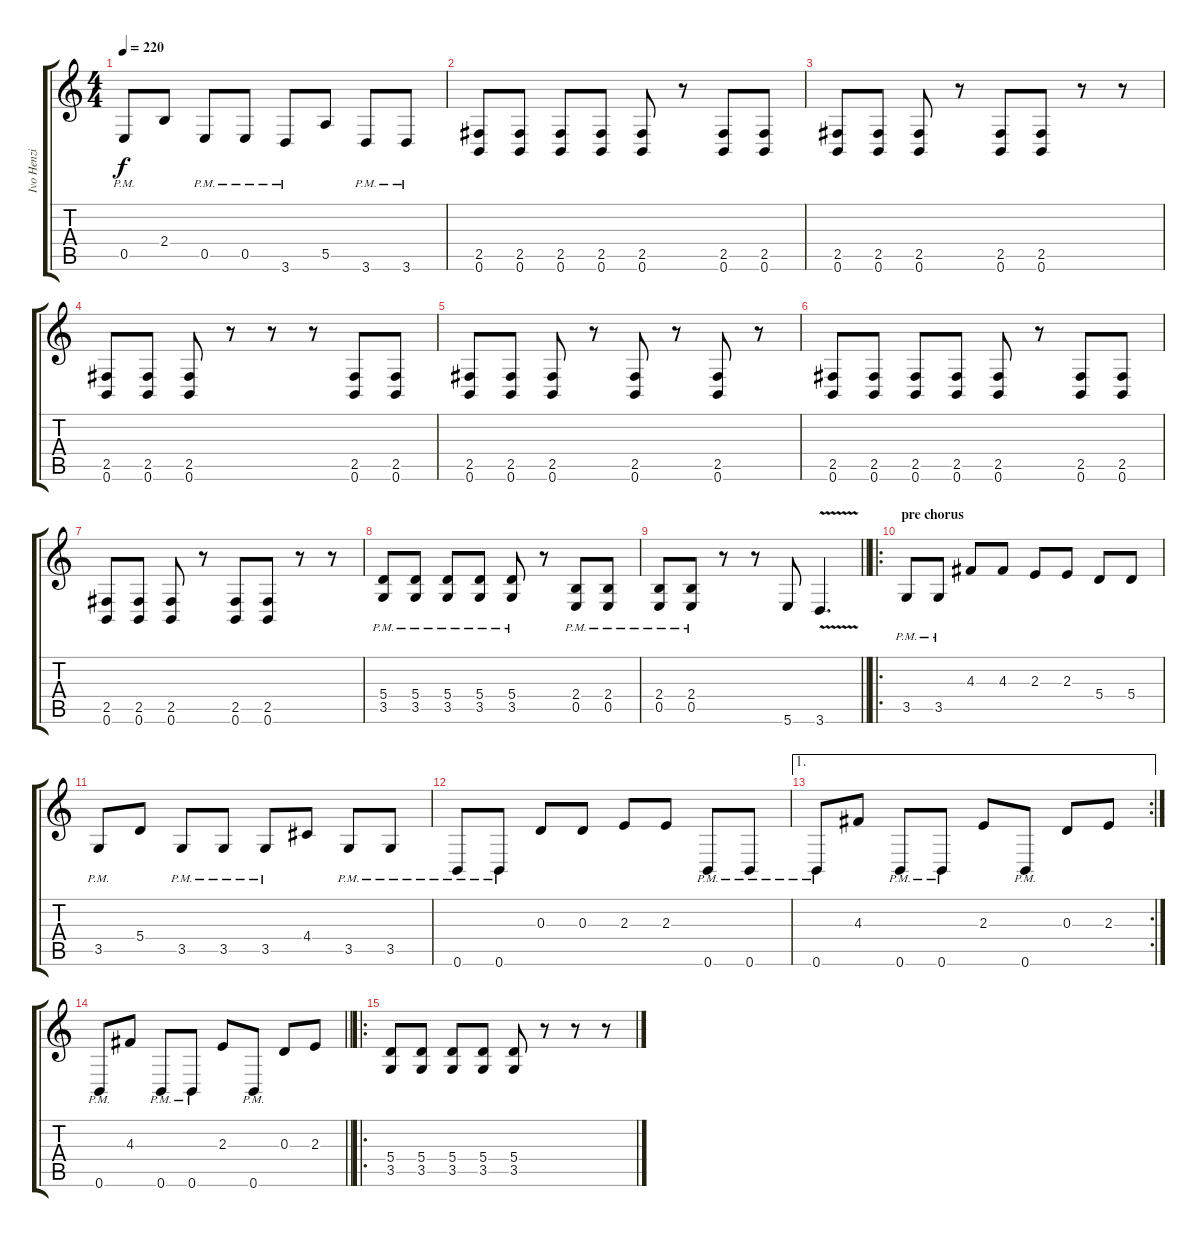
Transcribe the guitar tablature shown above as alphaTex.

\track ("Ivo Henzi" "Ivo Henzi") {instrument distortionguitar}
\staff {score tabs}
\tuning (B3 Gb3 D3 A2 E2 B1) {hide}
\ts (4 4)
\tempo 220
\clef g2
\ks c
0.5{pm}.8{dy f} 2.4.8 0.5{pm}.8 0.5{pm}.8 3.6{pm}.8 5.5.8 3.6{pm}.8 3.6{pm}.8 |
(2.5 0.6).8{volume 15} (2.5 0.6).8 (2.5 0.6).8 (2.5 0.6).8 (2.5 0.6).8 r.8 (2.5 0.6).8 (2.5 0.6).8 |
(2.5 0.6).8 (2.5 0.6).8 (2.5 0.6).8 r.8 (2.5 0.6).8 (2.5 0.6).8 r.8 r.8 |
(2.5 0.6).8 (2.5 0.6).8 (2.5 0.6).8 r.8 r.8 r.8 (2.5 0.6).8 (2.5 0.6).8 |
(2.5 0.6).8 (2.5 0.6).8 (2.5 0.6).8 r.8 (2.5 0.6).8 r.8 (2.5 0.6).8 r.8 |
(2.5 0.6).8 (2.5 0.6).8 (2.5 0.6).8 (2.5 0.6).8 (2.5 0.6).8 r.8 (2.5 0.6).8 (2.5 0.6).8 |
(2.5 0.6).8 (2.5 0.6).8 (2.5 0.6).8 r.8 (2.5 0.6).8 (2.5 0.6).8 r.8 r.8 |
(5.4{pm} 3.5{pm}).8 (5.4{pm} 3.5{pm}).8 (5.4{pm} 3.5{pm}).8 (5.4{pm} 3.5{pm}).8 (5.4{pm} 3.5{pm}).8 r.8 (2.4{pm} 0.5{pm}).8 (2.4{pm} 0.5{pm}).8 |
\barLineRight lightlight
(2.4{pm} 0.5{pm}).8 (2.4{pm} 0.5{pm}).8 r.8 r.8 5.6.8 3.6{v}.4{d} |
\ro
\section ("" "pre chorus")
3.5{pm}.8 3.5{pm}.8 4.3.8 4.3.8 2.3.8 2.3.8 5.4.8 5.4.8 |
3.5{pm}.8 5.4.8 3.5{pm}.8 3.5{pm}.8 3.5{pm}.8 4.4.8 3.5{pm}.8 3.5{pm}.8 |
0.6{pm}.8 0.6{pm}.8 0.3.8 0.3.8 2.3.8 2.3.8 0.6{pm}.8 0.6{pm}.8 |
\ae 1
\rc 2
0.6{pm}.8 4.3.8 0.6{pm}.8 0.6{pm}.8 2.3.8 0.6{pm}.8 0.3.8 2.3.8 |
\barLineRight lightlight
0.6{pm}.8 4.3.8 0.6{pm}.8 0.6{pm}.8 2.3.8 0.6{pm}.8 0.3.8 2.3.8 |
\ro
\section ("" "")
(5.4 3.5).8 (5.4 3.5).8 (5.4 3.5).8 (5.4 3.5).8 (5.4 3.5).8 r.8 r.8 r.8
